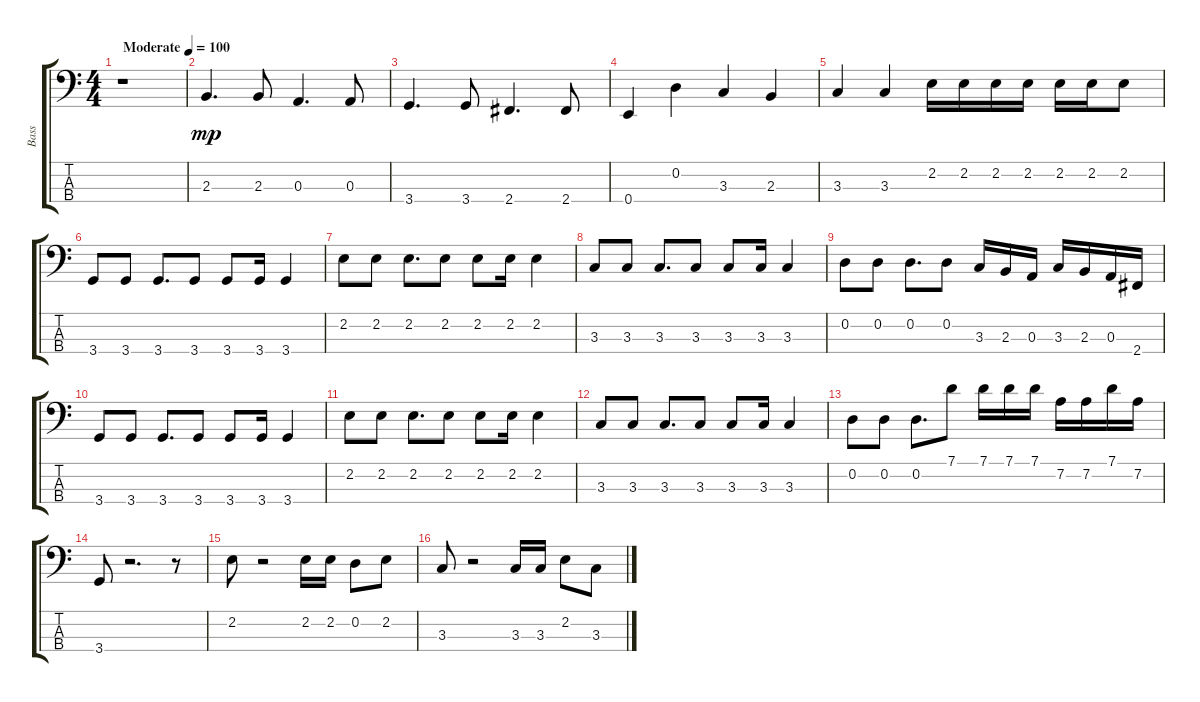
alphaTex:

\track ("Bass" "Bass") {instrument electricbassfinger}
\staff {score tabs}
\tuning (G2 D2 A1 E1) {hide}
\ts (4 4)
\tempo (100 "Moderate")
\clef f4
\ks c
r.1{dy mp instrument electricbassfinger} |
2.3.4{d} 2.3.8 0.3.4{d} 0.3.8 |
3.4.4{d} 3.4.8 2.4.4{d} 2.4.8 |
0.4.4 0.2.4 3.3.4 2.3.4 |
3.3.4 3.3.4 2.2.16 2.2.16 2.2.16 2.2.16 2.2.16 2.2.16 2.2.8 |
3.4.8 3.4.8 3.4.8{d} 3.4.8 3.4.8 3.4.16 3.4.4 |
2.2.8 2.2.8 2.2.8{d} 2.2.8 2.2.8 2.2.16 2.2.4 |
3.3.8 3.3.8 3.3.8{d} 3.3.8 3.3.8 3.3.16 3.3.4 |
0.2.8 0.2.8 0.2.8{d} 0.2.8 3.3.16 2.3.16 0.3.16 3.3.16 2.3.16 0.3.16 2.4.16 |
3.4.8 3.4.8 3.4.8{d} 3.4.8 3.4.8 3.4.16 3.4.4 |
2.2.8 2.2.8 2.2.8{d} 2.2.8 2.2.8 2.2.16 2.2.4 |
3.3.8 3.3.8 3.3.8{d} 3.3.8 3.3.8 3.3.16 3.3.4 |
0.2.8 0.2.8 0.2.8{d} 7.1.8 7.1.16 7.1.16 7.1.16 7.2.16 7.2.16 7.1.16 7.2.16 |
3.4.8 r.2{d} r.8 |
2.2.8 r.2 2.2.16 2.2.16 0.2.8 2.2.8 |
3.3.8 r.2 3.3.16 3.3.16 2.2.8 3.3.8
